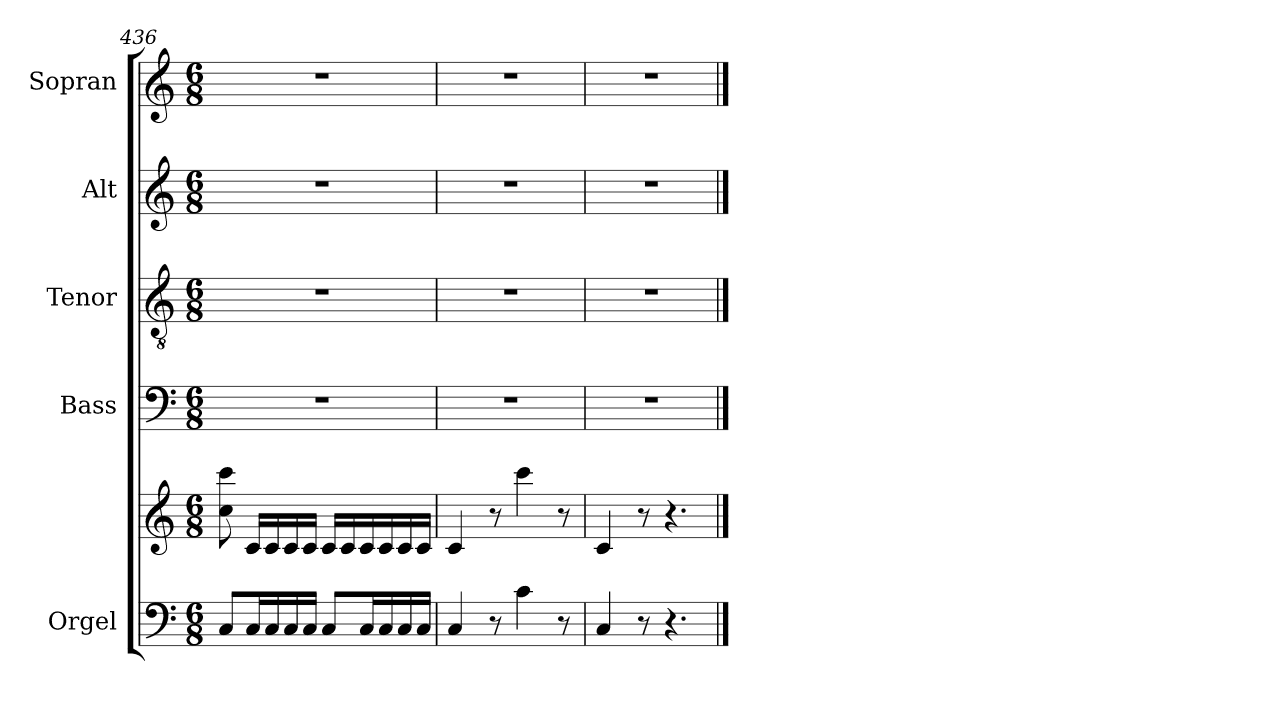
**kern	**kern	**kern	**kern	**kern	**kern
*part5	*part5	*part4	*part3	*part2	*part1
*staff6	*staff5	*staff4	*staff3	*staff2	*staff1
*I"Orgel	*	*I"Bass	*I"Tenor	*I"Alt	*I"Sopran
*I'Org.	*	*I'B	*I'T	*I'A	*I'S
*clefF4	*clefG2	*clefF4	*clefGv2	*clefG2	*clefG2
*k[]	*k[]	*k[]	*k[]	*k[]	*k[]
*C:	*C:	*C:	*C:	*C:	*C:
*M6/8	*M6/8	*M6/8	*M6/8	*M6/8	*M6/8
=436	=436	=436	=436	=436	=436
8C/L	8cc\ 8ccc\	2.r	2.r	2.r	2.r
16C/L	16c/LL	.	.	.	.
16C/	16c/	.	.	.	.
16C/	16c/	.	.	.	.
16C/JJ	16c/JJ	.	.	.	.
8C/L	16c/LL	.	.	.	.
.	16c/	.	.	.	.
16C/L	16c/	.	.	.	.
16C/	16c/	.	.	.	.
16C/	16c/	.	.	.	.
16C/JJ	16c/JJ	.	.	.	.
=437	=437	=437	=437	=437	=437
4C/	4c/	2.r	2.r	2.r	2.r
8r	8r	.	.	.	.
4c\	4ccc\	.	.	.	.
8r	8r	.	.	.	.
=438	=438	=438	=438	=438	=438
4C/	4c/	2.r	2.r	2.r	2.r
8r	8r	.	.	.	.
4.r	4.r	.	.	.	.
==	==	==	==	==	==
*-	*-	*-	*-	*-	*-
